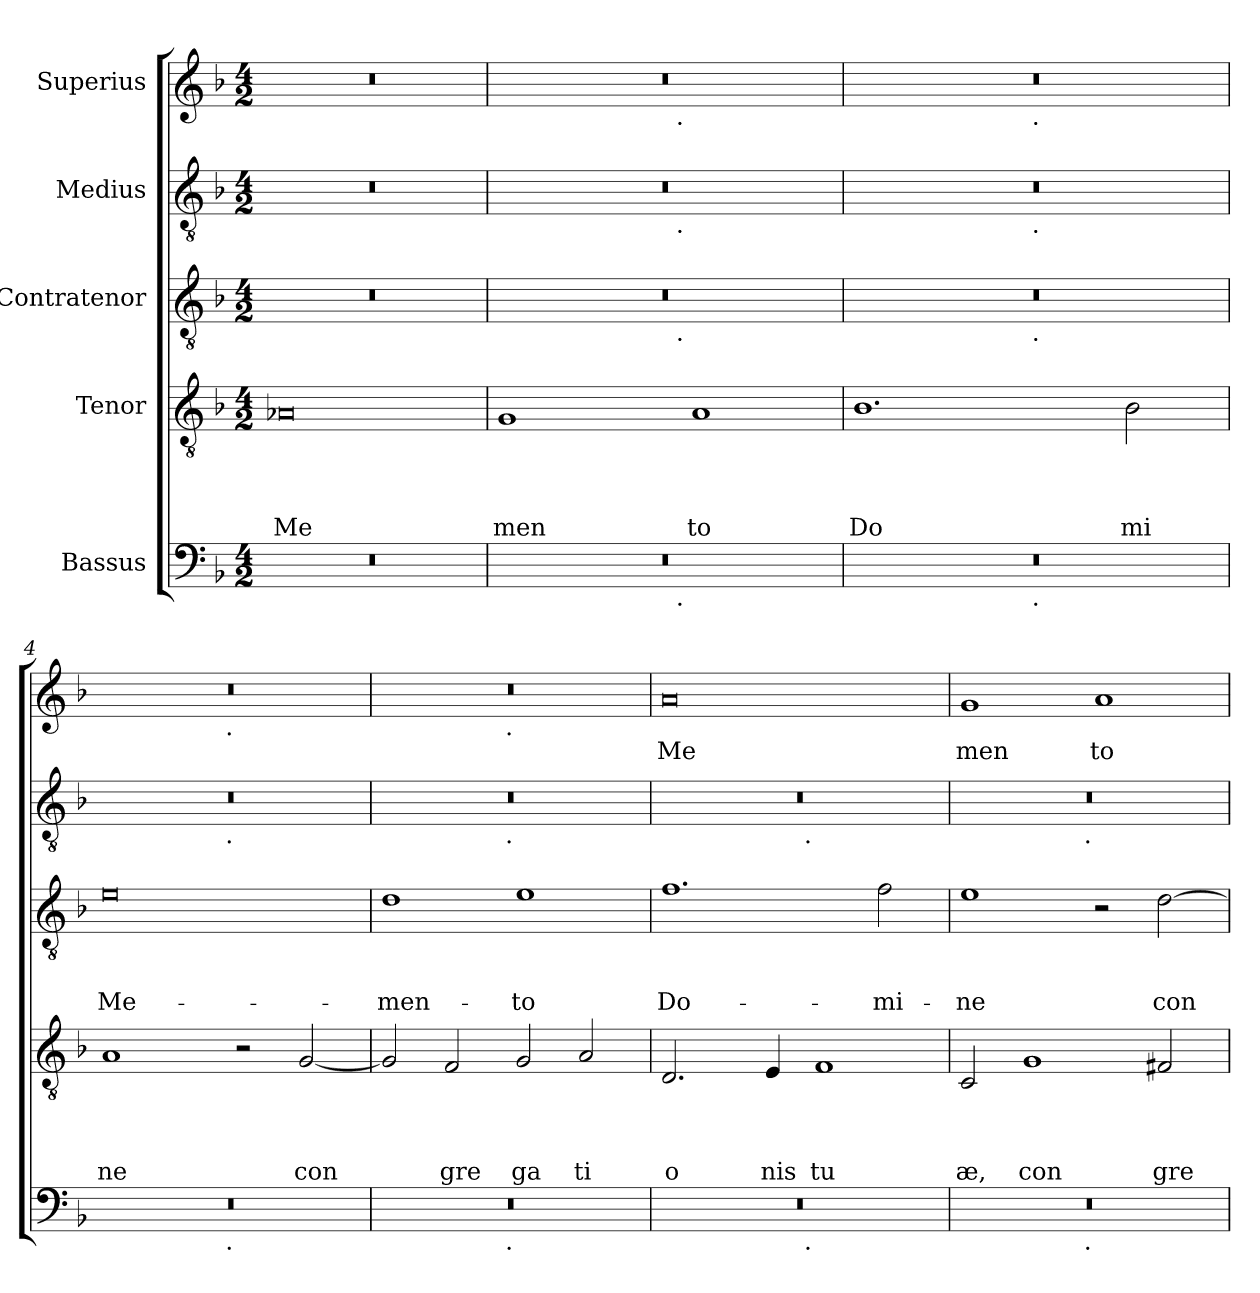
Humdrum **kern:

**kern	**kern	**text	**text	**text	**text	**kern	**text	**text	**text	**kern	**kern	**text
*part5	*part4	*part4	*part4	*part4	*part4	*part3	*part3	*part3	*part3	*part2	*part1	*part1
*staff5	*staff4	*staff4	*staff4	*staff4	*staff4	*staff3	*staff3	*staff3	*staff3	*staff2	*staff1	*staff1
*I"Bassus	*I"Tenor	*	*	*	*	*I"Contratenor	*	*	*	*I"Medius	*I"Superius	*
*clefF4	*clefGv2	*	*	*	*	*clefGv2	*	*	*	*clefGv2	*clefG2	*
*k[b-]	*k[b-]	*	*	*	*	*k[b-]	*	*	*	*k[b-]	*k[b-]	*
*F:	*F:	*	*	*	*	*F:	*	*	*	*F:	*F:	*
*M4/2	*M4/2	*	*	*	*	*M4/2	*	*	*	*M4/2	*M4/2	*
=1	=1	=1	=1	=1	=1	=1	=1	=1	=1	=1	=1	=1
!	!	!	!	!	!LO:LY:b	!	!	!	!	!	!	!
0r	0A-X	.	.	.	Me	0r	.	.	.	0r	0r	.
=2	=2	=2	=2	=2	=2	=2	=2	=2	=2	=2	=2	=2
!	!	!	!	!	!LO:LY:b	!	!	!	!	!	!	!
*^	*	*	*	*	*	*^	*	*	*	*^	*^	*
0r	2ryy	1G	.	.	.	men	0r	2ryy	.	.	.	0r	2ryy	0r	2ryy	.
.	4...ryy	.	.	.	.	.	.	4...ryy	.	.	.	.	4...ryy	.	4...ryy	.
!	!	!	!	!	!	!	!	!	!	!	!	!	!	!	!LO:TX:b:t=.	!
!	!	!	!	!	!	!	!	!	!	!	!	!	!LO:TX:b:t=.	!	!	!
!	!	!	!	!	!	!	!	!LO:TX:b:t=.	!	!	!	!	!	!	!	!
!	!LO:TX:b:t=.	!	!	!	!	!	!	!	!	!	!	!	!	!	!	!
.	1ryy	.	.	.	.	.	.	1ryy	.	.	.	.	1ryy	.	1ryy	.
!	!	!	!	!	!	!LO:LY:b	!	!	!	!	!	!	!	!	!	!
.	.	1A	.	.	.	to	.	.	.	.	.	.	.	.	.	.
.	32ryy	.	.	.	.	.	.	32ryy	.	.	.	.	32ryy	.	32ryy	.
=3	=3	=3	=3	=3	=3	=3	=3	=3	=3	=3	=3	=3	=3	=3	=3	=3
!	!	!	!	!	!	!LO:LY:b	!	!	!	!	!	!	!	!	!	!
0r	2ryy	1.B-	.	.	.	Do	0r	2ryy	.	.	.	0r	2ryy	0r	2ryy	.
.	4...ryy	.	.	.	.	.	.	4...ryy	.	.	.	.	4...ryy	.	4...ryy	.
!	!	!	!	!	!	!	!	!	!	!	!	!	!	!	!LO:TX:b:t=.	!
!	!	!	!	!	!	!	!	!	!	!	!	!	!LO:TX:b:t=.	!	!	!
!	!	!	!	!	!	!	!	!LO:TX:b:t=.	!	!	!	!	!	!	!	!
!	!LO:TX:b:t=.	!	!	!	!	!	!	!	!	!	!	!	!	!	!	!
.	1ryy	.	.	.	.	.	.	1ryy	.	.	.	.	1ryy	.	1ryy	.
!	!	!	!	!	!	!LO:LY:b	!	!	!	!	!	!	!	!	!	!
.	.	2B-\	.	.	.	mi	.	.	.	.	.	.	.	.	.	.
.	32ryy	.	.	.	.	.	.	32ryy	.	.	.	.	32ryy	.	32ryy	.
=4	=4	=4	=4	=4	=4	=4	=4	=4	=4	=4	=4	=4	=4	=4	=4	=4
!	!	!	!	!	!	!LO:LY:b	!	!	!	!	!LO:LY:b	!	!	!	!	!
*	*	*	*	*	*	*	*v	*v	*	*	*	*	*	*	*	*
0r	2ryy	1A	.	.	.	ne	0e	.	.	Me-	0r	2ryy	0r	2ryy	.
.	4...ryy	.	.	.	.	.	.	.	.	.	.	4...ryy	.	4...ryy	.
!	!	!	!	!	!	!	!	!	!	!	!	!	!	!LO:TX:b:t=.	!
!	!	!	!	!	!	!	!	!	!	!	!	!LO:TX:b:t=.	!	!	!
!	!LO:TX:b:t=.	!	!	!	!	!	!	!	!	!	!	!	!	!	!
.	1ryy	.	.	.	.	.	.	.	.	.	.	1ryy	.	1ryy	.
.	.	2r	.	.	.	.	.	.	.	.	.	.	.	.	.
!	!	!	!	!	!	!LO:LY:b	!	!	!	!	!	!	!	!	!
.	.	[<2G/	.	.	.	con	.	.	.	.	.	.	.	.	.
.	32ryy	.	.	.	.	.	.	.	.	.	.	32ryy	.	32ryy	.
=5	=5	=5	=5	=5	=5	=5	=5	=5	=5	=5	=5	=5	=5	=5	=5
!	!	!	!	!	!	!	!	!	!	!LO:LY:b	!	!	!	!	!
0r	2ryy	2G/]	.	.	.	.	1d	.	.	-men-	0r	2ryy	0r	2ryy	.
!	!	!	!	!	!	!LO:LY:b	!	!	!	!	!	!	!	!	!
.	4...ryy	2F/	.	.	.	gre	.	.	.	.	.	4...ryy	.	4...ryy	.
!	!	!	!	!	!	!	!	!	!	!	!	!	!	!LO:TX:b:t=.	!
!	!	!	!	!	!	!	!	!	!	!	!	!LO:TX:b:t=.	!	!	!
!	!LO:TX:b:t=.	!	!	!	!	!	!	!	!	!	!	!	!	!	!
.	1ryy	.	.	.	.	.	.	.	.	.	.	1ryy	.	1ryy	.
!	!	!	!	!	!	!LO:LY:b	!	!	!	!LO:LY:b	!	!	!	!	!
.	.	2G/	.	.	.	ga	1e	.	.	-to	.	.	.	.	.
!	!	!	!	!	!	!LO:LY:b	!	!	!	!	!	!	!	!	!
.	.	2A/	.	.	.	ti	.	.	.	.	.	.	.	.	.
.	32ryy	.	.	.	.	.	.	.	.	.	.	32ryy	.	32ryy	.
=6	=6	=6	=6	=6	=6	=6	=6	=6	=6	=6	=6	=6	=6	=6	=6
!	!	!	!	!	!	!LO:LY:b	!	!	!	!LO:LY:b	!	!	!	!	!LO:LY:b
*	*	*	*	*	*	*	*	*	*	*	*	*	*v	*v	*
0r	2ryy	2.D/	.	.	.	o	1.f	.	.	Do-	0r	2ryy	0a	Me
.	4...ryy	.	.	.	.	.	.	.	.	.	.	4...ryy	.	.
!	!	!	!	!	!	!LO:LY:b	!	!	!	!	!	!	!	!
.	.	4E/	.	.	.	nis	.	.	.	.	.	.	.	.
!	!	!	!	!	!	!	!	!	!	!	!	!LO:TX:b:t=.	!	!
!	!LO:TX:b:t=.	!	!	!	!	!	!	!	!	!	!	!	!	!
.	1ryy	.	.	.	.	.	.	.	.	.	.	1ryy	.	.
!	!	!	!	!	!	!LO:LY:b	!	!	!	!	!	!	!	!
.	.	1F	.	.	.	tu	.	.	.	.	.	.	.	.
!	!	!	!	!	!	!	!	!	!	!LO:LY:b	!	!	!	!
.	.	.	.	.	.	.	2f\	.	.	-mi-	.	.	.	.
.	32ryy	.	.	.	.	.	.	.	.	.	.	32ryy	.	.
=7	=7	=7	=7	=7	=7	=7	=7	=7	=7	=7	=7	=7	=7	=7
!	!	!	!	!	!	!LO:LY:b	!	!	!	!LO:LY:b	!	!	!	!LO:LY:b
0r	2ryy	2C/	.	.	.	æ,	1e	.	.	-ne	0r	2ryy	1g	men
!	!	!	!	!	!	!LO:LY:b	!	!	!	!	!	!	!	!
.	4...ryy	1G	.	.	.	con	.	.	.	.	.	4...ryy	.	.
!	!	!	!	!	!	!	!	!	!	!	!	!LO:TX:b:t=.	!	!
!	!LO:TX:b:t=.	!	!	!	!	!	!	!	!	!	!	!	!	!
.	1ryy	.	.	.	.	.	.	.	.	.	.	1ryy	.	.
!	!	!	!	!	!	!	!	!	!	!	!	!	!	!LO:LY:b
.	.	.	.	.	.	.	2r	.	.	.	.	.	1a	to
!	!	!	!	!	!	!LO:LY:b	!	!	!	!LO:LY:b	!	!	!	!
.	.	2F#X/	.	.	.	gre	[<2d\	.	.	con-	.	.	.	.
.	32ryy	.	.	.	.	.	.	.	.	.	.	32ryy	.	.
*v	*v	*	*	*	*	*	*	*	*	*	*v	*v	*	*
=	=	=	=	=	=	=	=	=	=	=	=	=
*-	*-	*-	*-	*-	*-	*-	*-	*-	*-	*-	*-	*-
